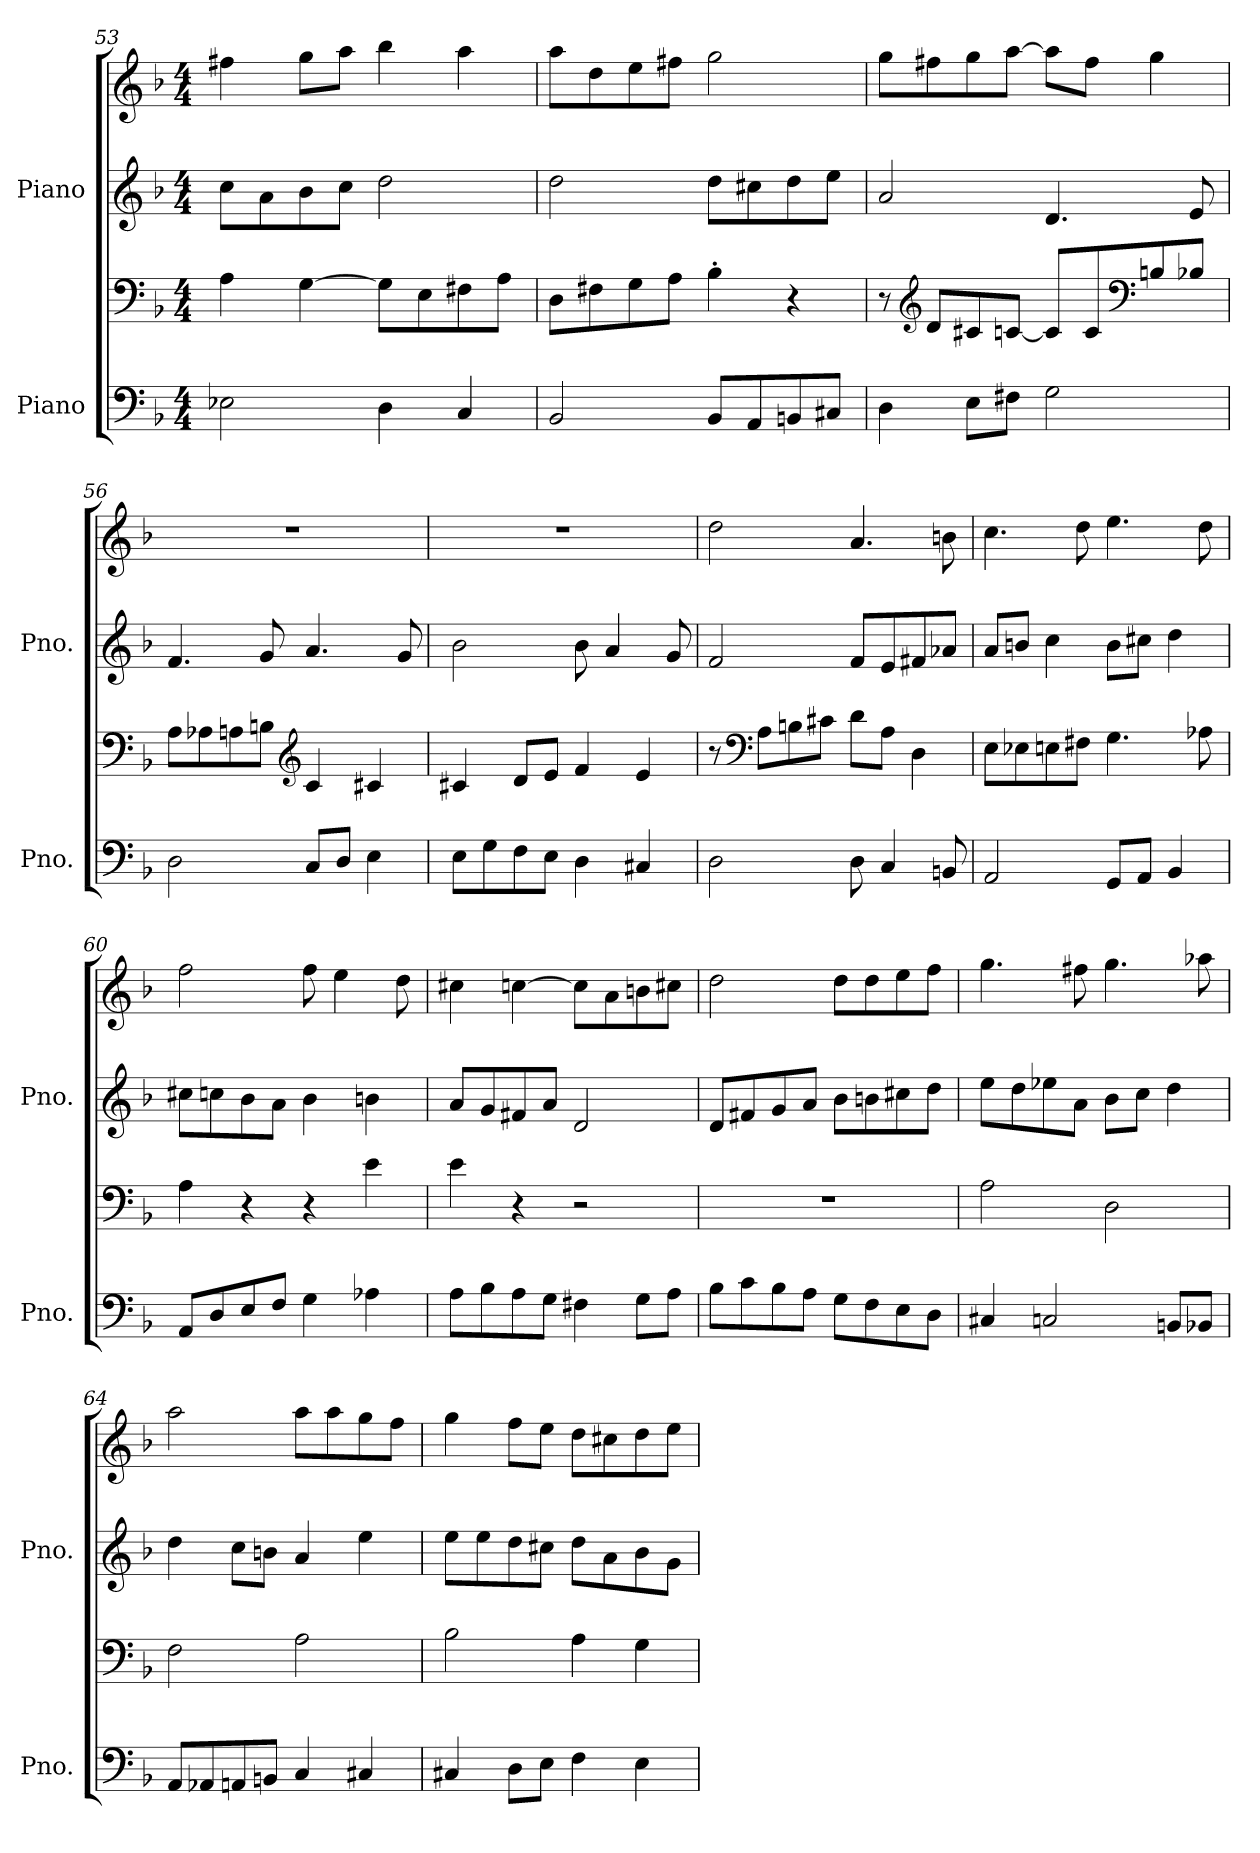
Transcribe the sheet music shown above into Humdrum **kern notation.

**kern	**kern	**kern	**kern
*part2	*part2	*part1	*part1
*staff4	*staff3	*staff2	*staff1
*I"Piano	*	*I"Piano	*
*I'Pno.	*	*I'Pno.	*
*clefF4	*clefF4	*clefG2	*clefG2
*k[b-]	*k[b-]	*k[b-]	*k[b-]
*M4/4	*M4/4	*M4/4	*M4/4
=53	=53	=53	=53
2E-X\	4A\	8cc\L	4ff#X\
.	.	8a\	.
.	[4G\	8b-\	8gg\L
.	.	8cc\J	8aa\J
4D\	8G\L]	2dd\	4bb-\
.	8E\	.	.
4C/	8F#X\	.	4aa\
.	8A\J	.	.
=54	=54	=54	=54
2BB-/	8D\L	2dd\	8aa\L
.	8F#X\	.	8dd\
.	8G\	.	8ee\
.	8A\J	.	8ff#X\J
8BB-/L	4B-'\	8dd\L	2gg\
8AA/	.	8cc#X\	.
8BBn/	4r	8dd\	.
8C#X/J	.	8ee\J	.
!!LO:LB:g=z
=55	=55	=55	=55
4D\	8r	2a/	8gg\L
*	*clefG2	*	*
.	8d/L	.	8ff#X\
8E\L	8c#X/	.	8gg\
8F#X\J	[8cn/J	.	[8aa\J
2G\	8c/L]	4.d/	8aa\L]
.	8c/	.	8ff#\J
*	*clefF4	*	*
.	8Bn/	.	4gg\
.	8B-X/J	8e/	.
=56	=56	=56	=56
2D\	8A\L	4.f/	1r
.	8A-X\	.	.
.	8An\	.	.
.	8Bn\J	8g/	.
*	*clefG2	*	*
8C/L	4c/	4.a/	.
8D/J	.	.	.
4E\	4c#X/	.	.
.	.	8g/	.
=57	=57	=57	=57
8E\L	4c#X/	2b-\	1r
8G\	.	.	.
8F\	8d/L	.	.
8E\J	8e/J	.	.
4D\	4f/	8b-\	.
.	.	4a/	.
4C#X/	4e/	.	.
.	.	8g/	.
!!LO:LB:g=z
=58	=58	=58	=58
2D\	8r	2f/	2dd\
*	*clefF4	*	*
.	8A\L	.	.
.	8Bn\	.	.
.	8c#X\J	.	.
8D\	8d\L	8f/L	4.a/
4C/	8A\J	8e/	.
.	4D\	8f#X/	.
8BBn/	.	8a-X/J	8bn\
=59	=59	=59	=59
2AA/	8E\L	8a/L	4.cc\
.	8E-X\	8bn/J	.
.	8En\	4cc\	.
.	8F#X\J	.	8dd\
8GG/L	4.G\	8b\L	4.ee\
8AA/J	.	8cc#X\J	.
4BB-/	.	4dd\	.
.	8A-X\	.	8dd\
=60	=60	=60	=60
8AA/L	4A\	8cc#X\L	2ff\
8D/	.	8ccn\	.
8E/	4r	8b-\	.
8F/J	.	8a\J	.
4G\	4r	4b-\	8ff\
.	.	.	4ee\
4A-X\	4e\	4bn\	.
.	.	.	8dd\
!!LO:PB:g=z
=61	=61	=61	=61
8A\L	4e\	8a/L	4cc#X\
8B-\	.	8g/	.
8A\	4r	8f#X/	[4ccn\
8G\J	.	8a/J	.
4F#X\	2r	2d/	8cc\L]
.	.	.	8a\
8G\L	.	.	8bn\
8A\J	.	.	8cc#X\J
=62	=62	=62	=62
8B-\L	1r	8d/L	2dd\
8c\	.	8f#X/	.
8B-\	.	8g/	.
8A\J	.	8a/J	.
8G\L	.	8b-\L	8dd\L
8F\	.	8bn\	8dd\
8E\	.	8cc#X\	8ee\
8D\J	.	8dd\J	8ff\J
=63	=63	=63	=63
4C#X/	2A\	8ee\L	4.gg\
.	.	8dd\	.
2Cn/	.	8ee-X\	.
.	.	8a\J	8ff#X\
.	2D\	8b-\L	4.gg\
.	.	8cc\J	.
8BBn/L	.	4dd\	.
8BB-X/J	.	.	8aa-X\
!!LO:LB:g=z
=64	=64	=64	=64
8AA/L	2F\	4dd\	2aa\
8AA-X/	.	.	.
8AAn/	.	8cc\L	.
8BBn/J	.	8bn\J	.
4C/	2A\	4a/	8aa\L
.	.	.	8aa\
4C#X/	.	4ee\	8gg\
.	.	.	8ff\J
=65	=65	=65	=65
4C#X/	2B-\	8ee\L	4gg\
.	.	8ee\	.
8D\L	.	8dd\	8ff\L
8E\J	.	8cc#X\J	8ee\J
4F\	4A\	8dd\L	8dd\L
.	.	8a\	8cc#X\
4E\	4G\	8b-\	8dd\
.	.	8g\J	8ee\J
=	=	=	=
*-	*-	*-	*-
